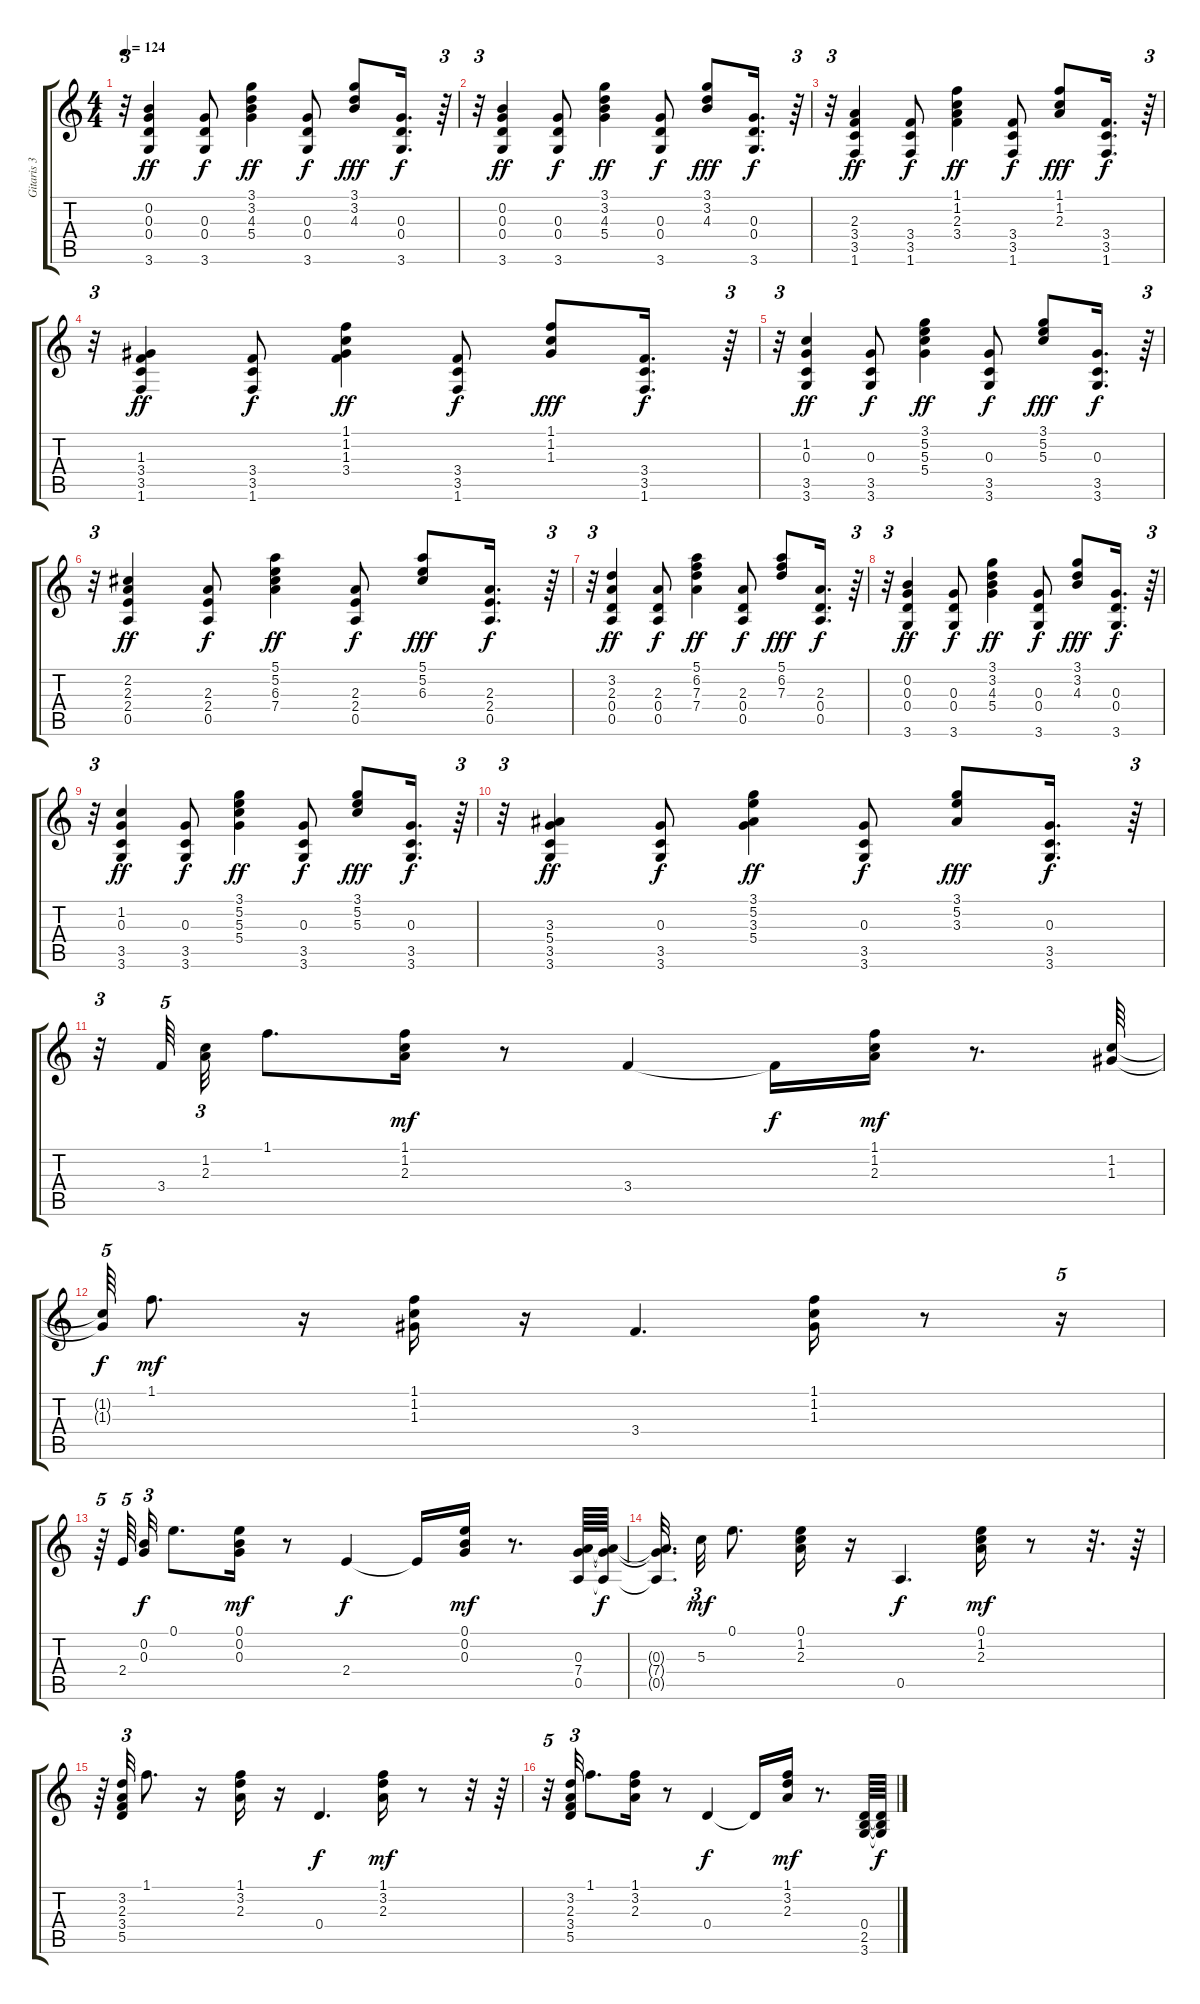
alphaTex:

\track ("Gitaris 3" "Gitaris 3") {instrument acousticguitarsteel}
\staff {score tabs}
\tuning (E4 B3 G3 D3 A2 E2) {hide}
\ts (4 4)
\tempo 124
\clef g2
\ks c
r.32{tu (3 2) dy f} (0.2 0.3 0.4 3.6).4{dy ff} (0.3 0.4 3.6).8{dy f} (3.1 3.2 4.3 5.4).4{dy ff} (0.3 0.4 3.6).8{dy f} (3.1 3.2 4.3).8{dy fff} (0.3 0.4 3.6).16{d dy f} r.64{tu (3 2)} |
r.32{tu (3 2)} (0.2 0.3 0.4 3.6).4{dy ff} (0.3 0.4 3.6).8{dy f} (3.1 3.2 4.3 5.4).4{dy ff} (0.3 0.4 3.6).8{dy f} (3.1 3.2 4.3).8{dy fff} (0.3 0.4 3.6).16{d dy f} r.64{tu (3 2)} |
r.32{tu (3 2)} (2.3 3.4 3.5 1.6).4{dy ff} (3.4 3.5 1.6).8{dy f} (1.1 1.2 2.3 3.4).4{dy ff} (3.4 3.5 1.6).8{dy f} (1.1 1.2 2.3).8{dy fff} (3.4 3.5 1.6).16{d dy f} r.64{tu (3 2)} |
r.32{tu (3 2)} (1.3 3.4 3.5 1.6).4{dy ff} (3.4 3.5 1.6).8{dy f} (1.1 1.2 1.3 3.4).4{dy ff} (3.4 3.5 1.6).8{dy f} (1.1 1.2 1.3).8{dy fff} (3.4 3.5 1.6).16{d dy f} r.64{tu (3 2)} |
r.32{tu (3 2)} (1.2 0.3 3.5 3.6).4{dy ff} (0.3 3.5 3.6).8{dy f} (3.1 5.2 5.3 5.4).4{dy ff} (0.3 3.5 3.6).8{dy f} (3.1 5.2 5.3).8{dy fff} (0.3 3.5 3.6).16{d dy f} r.64{tu (3 2)} |
r.32{tu (3 2)} (2.2 2.3 2.4 0.5).4{dy ff} (2.3 2.4 0.5).8{dy f} (5.1 5.2 6.3 7.4).4{dy ff} (2.3 2.4 0.5).8{dy f} (5.1 5.2 6.3).8{dy fff} (2.3 2.4 0.5).16{d dy f} r.64{tu (3 2)} |
r.32{tu (3 2)} (3.2 2.3 0.4 0.5).4{dy ff} (2.3 0.4 0.5).8{dy f} (5.1 6.2 7.3 7.4).4{dy ff} (2.3 0.4 0.5).8{dy f} (5.1 6.2 7.3).8{dy fff} (2.3 0.4 0.5).16{d dy f} r.64{tu (3 2)} |
r.32{tu (3 2)} (0.2 0.3 0.4 3.6).4{dy ff} (0.3 0.4 3.6).8{dy f} (3.1 3.2 4.3 5.4).4{dy ff} (0.3 0.4 3.6).8{dy f} (3.1 3.2 4.3).8{dy fff} (0.3 0.4 3.6).16{d dy f} r.64{tu (3 2)} |
r.32{tu (3 2)} (1.2 0.3 3.5 3.6).4{dy ff} (0.3 3.5 3.6).8{dy f} (3.1 5.2 5.3 5.4).4{dy ff} (0.3 3.5 3.6).8{dy f} (3.1 5.2 5.3).8{dy fff} (0.3 3.5 3.6).16{d dy f} r.64{tu (3 2)} |
r.32{tu (3 2)} (3.3 5.4 3.5 3.6).4{dy ff} (0.3 3.5 3.6).8{dy f} (3.1 5.2 3.3 5.4).4{dy ff} (0.3 3.5 3.6).8{dy f} (3.1 5.2 3.3).8{dy fff} (0.3 3.5 3.6).16{d dy f} r.64{tu (3 2)} |
r.32{tu (3 2)} 3.4.64{tu (5 4)} (1.2 2.3).32{tu (3 2)} 1.1.8{d} (1.1 1.2 2.3).16{dy mf} r.8 3.4.4 3.4{t}.16{dy f} (1.1 1.2 2.3).16{dy mf} r.8{d} (1.2 1.3).64 |
(1.2{t} 1.3{t}).64{tu (5 4) dy f} 1.1.8{d dy mf} r.16 (1.1 1.2 1.3).16 r.16 3.4.4{d} (1.1 1.2 1.3).16 r.8 r.16{tu (5 4)} |
r.64{tu (5 4)} 2.4.64{tu (5 4)} (0.2 0.3).32{tu (3 2) dy f} 0.1.8{d} (0.1 0.2 0.3).16{dy mf} r.8 2.4.4{dy f} 2.4{t}.16 (0.1 0.2 0.3).16{dy mf} r.8{d} (0.3 7.4 0.5).64 (0.3{t} 7.4{t} 0.5{t}).64{dy f} |
(0.3{t} 7.4{t} 0.5{t}).32{d beam splitsecondary} 5.3.32{tu (3 2) dy mf} 0.1.8{d} (0.1 1.2 2.3).16 r.16 0.5.4{d dy f} (0.1 1.2 2.3).16{dy mf} r.8 r.32{d} r.64 |
r.64 (3.2 2.3 3.4 5.5).32{tu (3 2)} 1.1.8{d} r.16 (1.1 3.2 2.3).16 r.16 0.4.4{d dy f} (1.1 3.2 2.3).16{dy mf} r.8 r.32 r.64 |
r.32{tu (5 4)} (3.2 2.3 3.4 5.5).32{tu (3 2)} 1.1.8{d} (1.1 3.2 2.3).16 r.8 0.4.4{dy f} 0.4{t}.16 (1.1 3.2 2.3).16{dy mf} r.8{d} (0.4 2.5 3.6).64 (0.4{t} 2.5{t} 3.6{t}).64{dy f}
